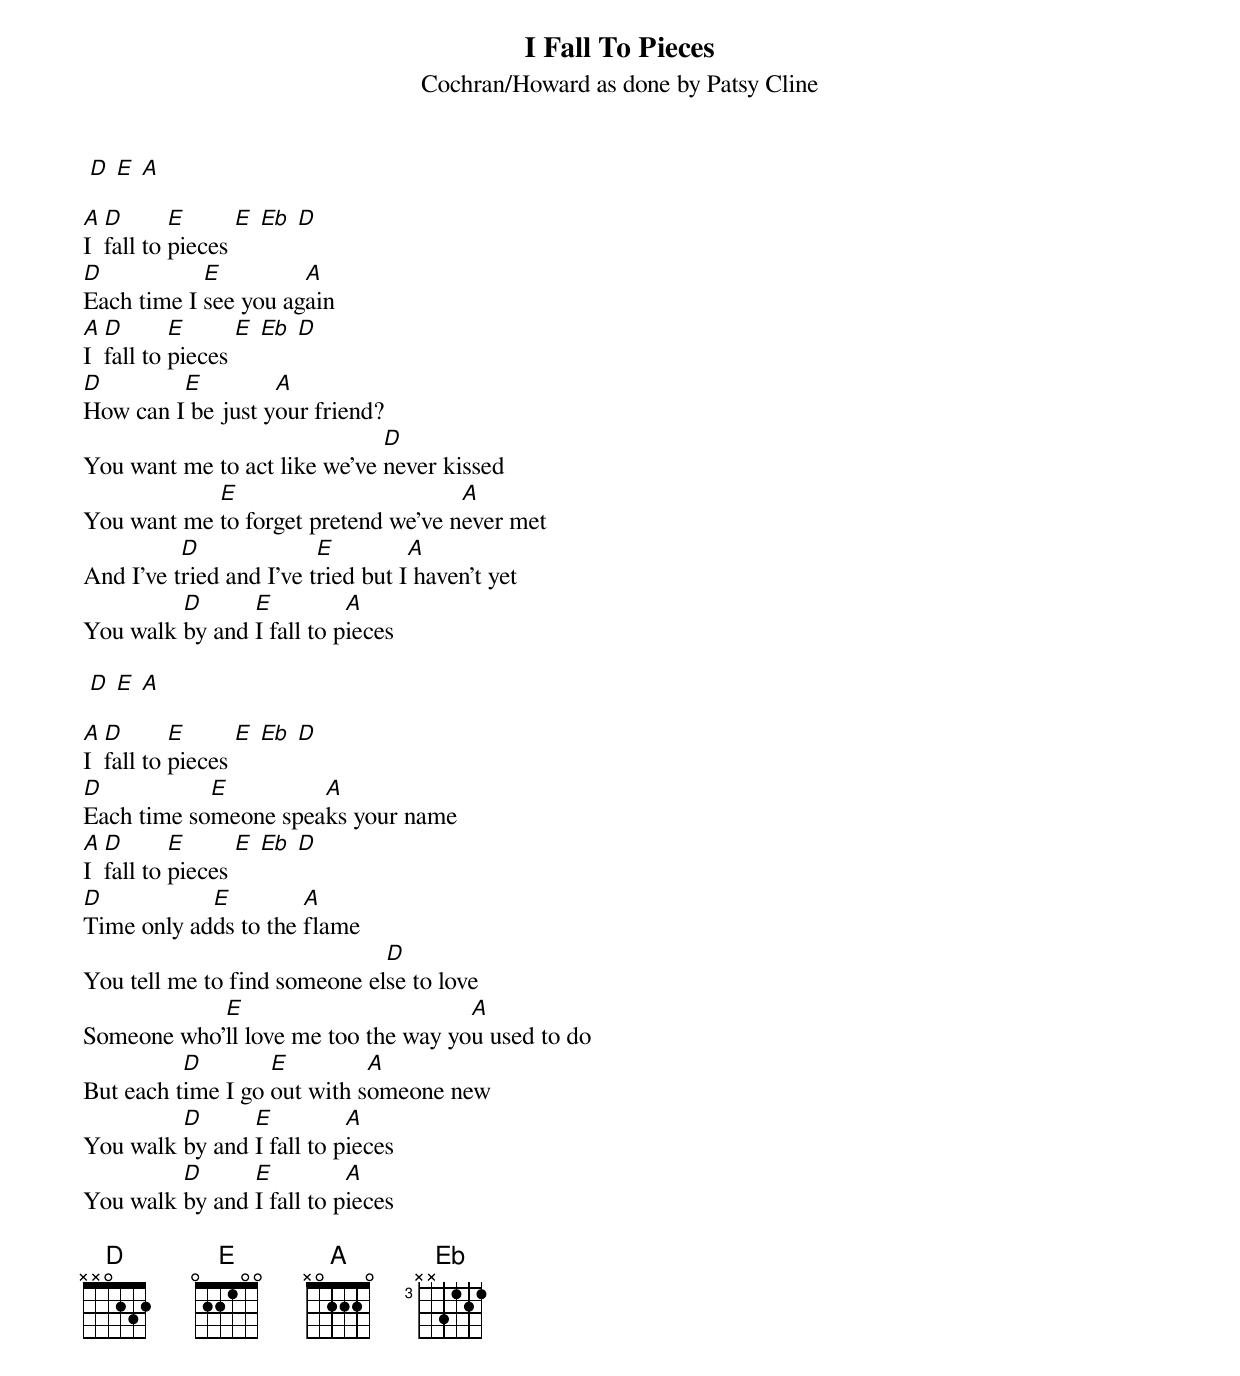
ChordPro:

{title: I Fall To Pieces}
{subtitle: Cochran/Howard as done by Patsy Cline}

 [D] [E] [A]

[A]I  [D]fall to [E]pieces [E] [Eb] [D]
[D]Each time I [E]see you ag[A]ain
[A]I  [D]fall to [E]pieces [E] [Eb] [D]
[D]How can I[E] be just y[A]our friend?
You want me to act like we've [D]never kissed
You want me [E]to forget pretend we've n[A]ever met
And I've t[D]ried and I've t[E]ried but I[A] haven’t yet
You walk [D]by and [E]I fall to p[A]ieces

 [D] [E] [A]

[A]I  [D]fall to [E]pieces [E] [Eb] [D]
[D]Each time so[E]meone spea[A]ks your name
[A]I  [D]fall to [E]pieces [E] [Eb] [D]
[D]Time only ad[E]ds to the [A]flame
You tell me to find someone el[D]se to love
Someone who'[E]ll love me too the way yo[A]u used to do
But each t[D]ime I go [E]out with s[A]omeone new
You walk [D]by and [E]I fall to p[A]ieces
You walk [D]by and [E]I fall to p[A]ieces

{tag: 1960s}
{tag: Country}
